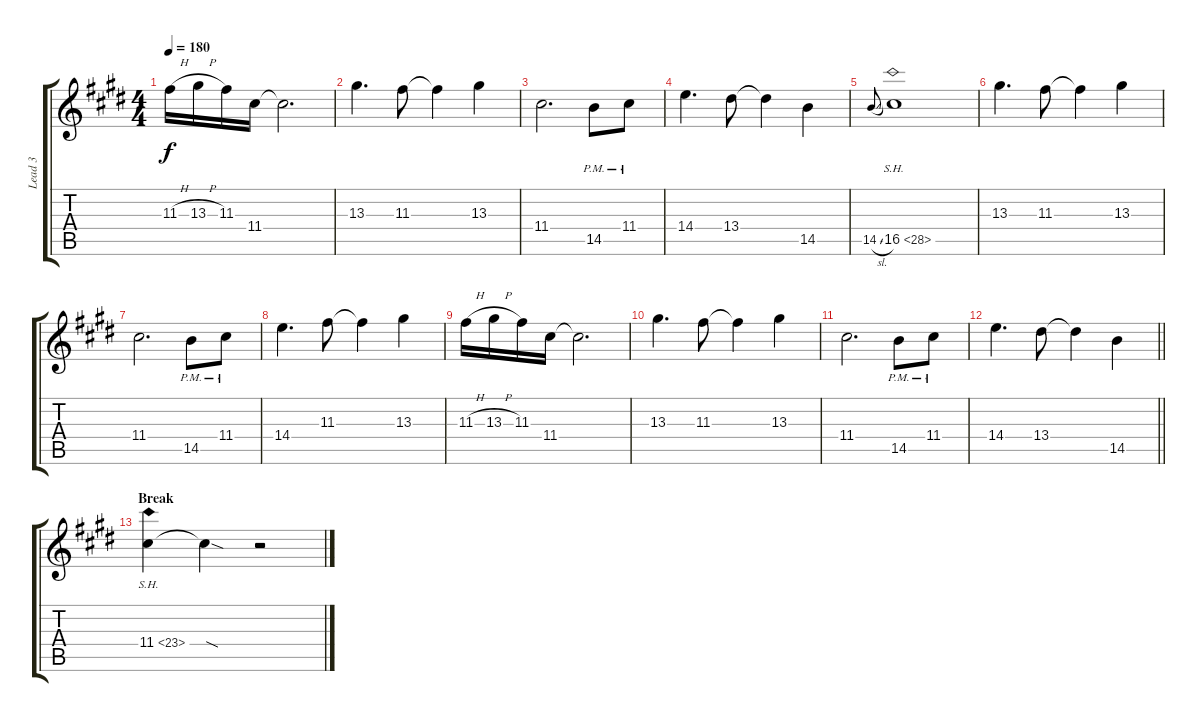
\track ("Lead 3" "Lead 3") {instrument distortionguitar}
\staff {score tabs}
\tuning (E4 B3 G3 D3 A2 E2) {hide}
\ts (4 4)
\tempo 180
\clef g2
\ks c#minor
11.3{h}.16{dy f} 13.3{h}.16 11.3.16 11.4.16 11.4{t}.2{d} |
13.3.4{d} 11.3.8 11.3{t}.4 13.3.4 |
11.4.2{d} 14.5{pm}.8 11.4{pm}.8 |
14.4.4{d} 13.4.8 13.4{t}.4 14.5.4 |
14.5{sl}.8{gr onbeat} 16.5{sh 12}.1 |
13.3.4{d} 11.3.8 11.3{t}.4 13.3.4 |
11.4.2{d} 14.5{pm}.8 11.4{pm}.8 |
14.4.4{d} 11.3.8 11.3{t}.4 13.3.4 |
11.3{h}.16 13.3{h}.16 11.3.16 11.4.16 11.4{t}.2{d} |
13.3.4{d} 11.3.8 11.3{t}.4 13.3.4 |
11.4.2{d} 14.5{pm}.8 11.4{pm}.8 |
\barLineRight lightlight
14.4.4{d} 13.4.8 13.4{t}.4 14.5.4 |
\section ("" "Break")
11.4{sh 12}.4 11.4{sod t}.4 r.2
